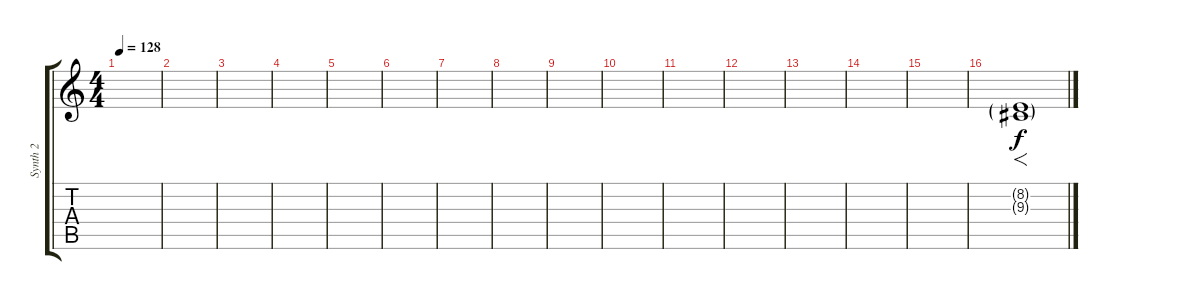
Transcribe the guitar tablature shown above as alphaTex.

\track ("Synth 2" "Synth 2") {instrument stringensemble1}
\staff {score tabs}
\tuning (Db4 Ab3 E3 B2 Gb2 Db2) {hide}
\ts (4 4)
\tempo 128
\clef g2
\ks c
|
|
|
|
|
|
|
|
|
|
|
|
|
|
|
(8.2{g} 9.3{g}).1{f dy f}
